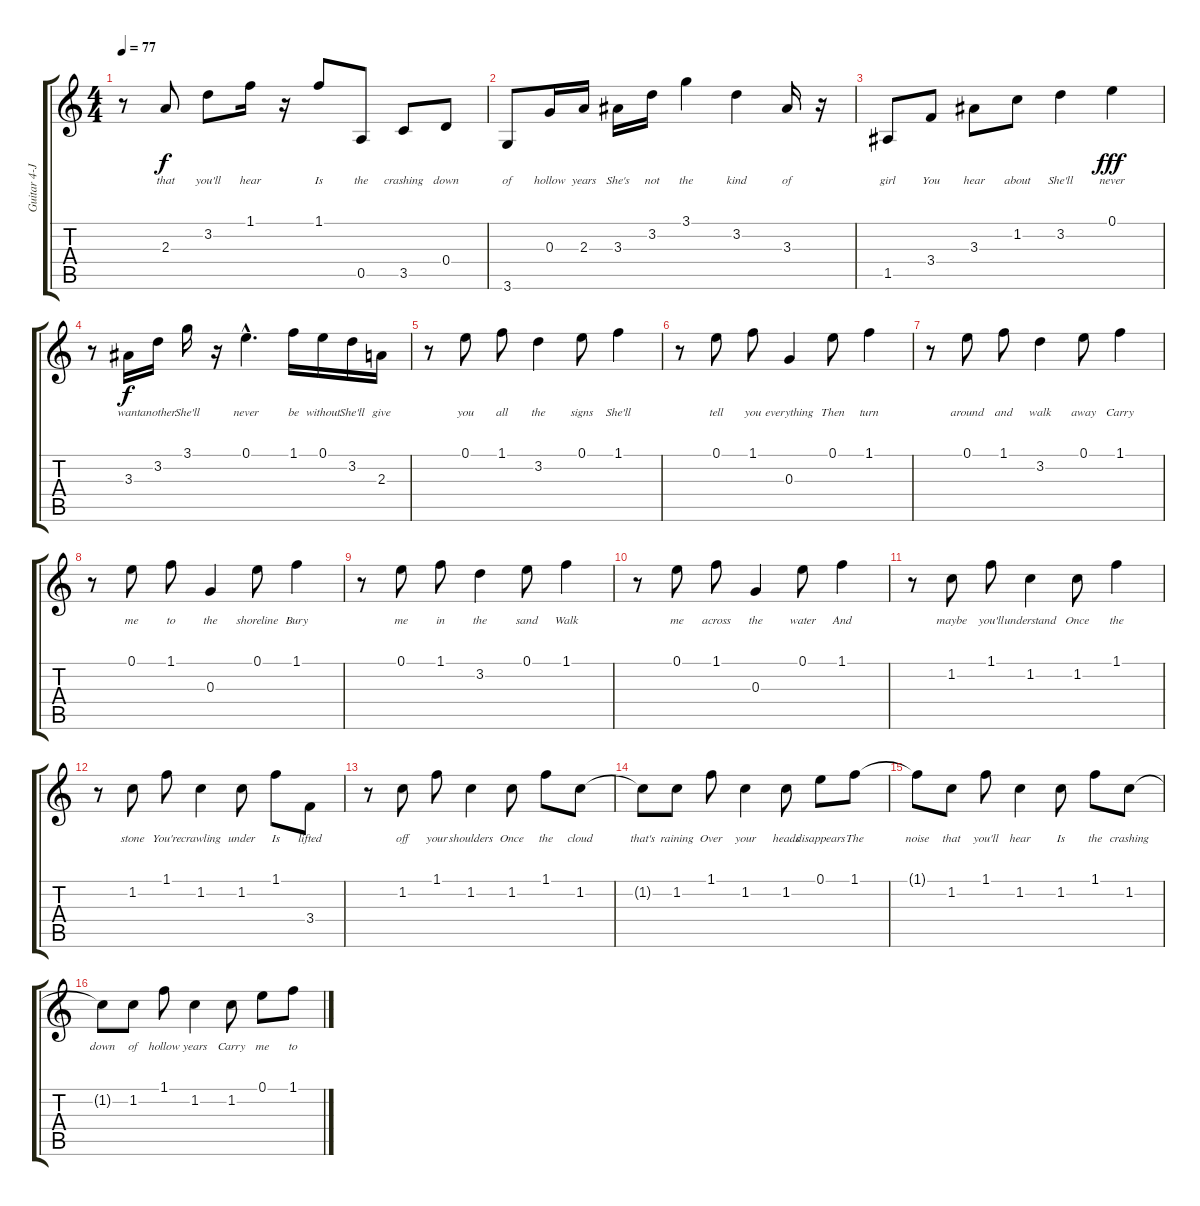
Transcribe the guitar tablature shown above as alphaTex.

\track ("Guitar 4-John Petrucci" "Guitar 4-J") {instrument electricguitarjazz}
\staff {score tabs}
\tuning (E4 B3 G3 D3 A2 E2) {hide}
\ts (4 4)
\tempo 77
\clef g2
\ks c
r.8{dy f} 2.3.8{lyrics (0 "that") lyrics (1 "") lyrics (2 "") lyrics (3 "") lyrics (4 "")} 3.2.8{lyrics (0 "you'll") lyrics (1 "") lyrics (2 "") lyrics (3 "") lyrics (4 "")} 1.1.16{lyrics (0 "hear") lyrics (1 "") lyrics (2 "") lyrics (3 "") lyrics (4 "")} r.16 1.1.8{lyrics (0 "Is") lyrics (1 "") lyrics (2 "") lyrics (3 "") lyrics (4 "")} 0.5.8{lyrics (0 "the") lyrics (1 "") lyrics (2 "") lyrics (3 "") lyrics (4 "")} 3.5.8{lyrics (0 "crashing") lyrics (1 "") lyrics (2 "") lyrics (3 "") lyrics (4 "")} 0.4.8{lyrics (0 "down") lyrics (1 "") lyrics (2 "") lyrics (3 "") lyrics (4 "")} |
3.6.8{lyrics (0 "of") lyrics (1 "") lyrics (2 "") lyrics (3 "") lyrics (4 "")} 0.3.16{lyrics (0 "hollow") lyrics (1 "") lyrics (2 "") lyrics (3 "") lyrics (4 "")} 2.3.16{lyrics (0 "years") lyrics (1 "") lyrics (2 "") lyrics (3 "") lyrics (4 "")} 3.3.16{lyrics (0 "She's") lyrics (1 "") lyrics (2 "") lyrics (3 "") lyrics (4 "")} 3.2.16{lyrics (0 "not") lyrics (1 "") lyrics (2 "") lyrics (3 "") lyrics (4 "")} 3.1.4{lyrics (0 "the") lyrics (1 "") lyrics (2 "") lyrics (3 "") lyrics (4 "")} 3.2.4{lyrics (0 "kind") lyrics (1 "") lyrics (2 "") lyrics (3 "") lyrics (4 "")} 3.3.16{lyrics (0 "of") lyrics (1 "") lyrics (2 "") lyrics (3 "") lyrics (4 "")} r.16 |
1.5.8{lyrics (0 "girl") lyrics (1 "") lyrics (2 "") lyrics (3 "") lyrics (4 "")} 3.4.8{lyrics (0 "You") lyrics (1 "") lyrics (2 "") lyrics (3 "") lyrics (4 "")} 3.3.8{lyrics (0 "hear") lyrics (1 "") lyrics (2 "") lyrics (3 "") lyrics (4 "")} 1.2.8{lyrics (0 "about") lyrics (1 "") lyrics (2 "") lyrics (3 "") lyrics (4 "")} 3.2.4{lyrics (0 "She'll") lyrics (1 "") lyrics (2 "") lyrics (3 "") lyrics (4 "")} 0.1.4{lyrics (0 "never") lyrics (1 "") lyrics (2 "") lyrics (3 "") lyrics (4 "") dy fff} |
r.8 3.3.16{lyrics (0 "want") lyrics (1 "") lyrics (2 "") lyrics (3 "") lyrics (4 "") dy f} 3.2.16{lyrics (0 "another") lyrics (1 "") lyrics (2 "") lyrics (3 "") lyrics (4 "")} 3.1.16{lyrics (0 "She'll") lyrics (1 "") lyrics (2 "") lyrics (3 "") lyrics (4 "")} r.16 0.1{hac}.4{d lyrics (0 "never") lyrics (1 "") lyrics (2 "") lyrics (3 "") lyrics (4 "")} 1.1.16{lyrics (0 "be") lyrics (1 "") lyrics (2 "") lyrics (3 "") lyrics (4 "")} 0.1.16{lyrics (0 "without") lyrics (1 "") lyrics (2 "") lyrics (3 "") lyrics (4 "")} 3.2.16{lyrics (0 "She'll") lyrics (1 "") lyrics (2 "") lyrics (3 "") lyrics (4 "")} 2.3.16{lyrics (0 "give") lyrics (1 "") lyrics (2 "") lyrics (3 "") lyrics (4 "")} |
r.8 0.1.8{lyrics (0 "you") lyrics (1 "") lyrics (2 "") lyrics (3 "") lyrics (4 "")} 1.1.8{lyrics (0 "all") lyrics (1 "") lyrics (2 "") lyrics (3 "") lyrics (4 "")} 3.2.4{lyrics (0 "the") lyrics (1 "") lyrics (2 "") lyrics (3 "") lyrics (4 "")} 0.1.8{lyrics (0 "signs") lyrics (1 "") lyrics (2 "") lyrics (3 "") lyrics (4 "")} 1.1.4{lyrics (0 "She'll") lyrics (1 "") lyrics (2 "") lyrics (3 "") lyrics (4 "")} |
r.8 0.1.8{lyrics (0 "tell") lyrics (1 "") lyrics (2 "") lyrics (3 "") lyrics (4 "")} 1.1.8{lyrics (0 "you") lyrics (1 "") lyrics (2 "") lyrics (3 "") lyrics (4 "")} 0.3.4{lyrics (0 "everything") lyrics (1 "") lyrics (2 "") lyrics (3 "") lyrics (4 "")} 0.1.8{lyrics (0 "Then") lyrics (1 "") lyrics (2 "") lyrics (3 "") lyrics (4 "")} 1.1.4{lyrics (0 "turn") lyrics (1 "") lyrics (2 "") lyrics (3 "") lyrics (4 "")} |
r.8 0.1.8{lyrics (0 "around") lyrics (1 "") lyrics (2 "") lyrics (3 "") lyrics (4 "")} 1.1.8{lyrics (0 "and") lyrics (1 "") lyrics (2 "") lyrics (3 "") lyrics (4 "")} 3.2.4{lyrics (0 "walk") lyrics (1 "") lyrics (2 "") lyrics (3 "") lyrics (4 "")} 0.1.8{lyrics (0 "away") lyrics (1 "") lyrics (2 "") lyrics (3 "") lyrics (4 "")} 1.1.4{lyrics (0 "Carry") lyrics (1 "") lyrics (2 "") lyrics (3 "") lyrics (4 "")} |
r.8 0.1.8{lyrics (0 "me") lyrics (1 "") lyrics (2 "") lyrics (3 "") lyrics (4 "")} 1.1.8{lyrics (0 "to") lyrics (1 "") lyrics (2 "") lyrics (3 "") lyrics (4 "")} 0.3.4{lyrics (0 "the") lyrics (1 "") lyrics (2 "") lyrics (3 "") lyrics (4 "")} 0.1.8{lyrics (0 "shoreline") lyrics (1 "") lyrics (2 "") lyrics (3 "") lyrics (4 "")} 1.1.4{lyrics (0 "Bury") lyrics (1 "") lyrics (2 "") lyrics (3 "") lyrics (4 "")} |
r.8 0.1.8{lyrics (0 "me") lyrics (1 "") lyrics (2 "") lyrics (3 "") lyrics (4 "")} 1.1.8{lyrics (0 "in") lyrics (1 "") lyrics (2 "") lyrics (3 "") lyrics (4 "")} 3.2.4{lyrics (0 "the") lyrics (1 "") lyrics (2 "") lyrics (3 "") lyrics (4 "")} 0.1.8{lyrics (0 "sand") lyrics (1 "") lyrics (2 "") lyrics (3 "") lyrics (4 "")} 1.1.4{lyrics (0 "Walk") lyrics (1 "") lyrics (2 "") lyrics (3 "") lyrics (4 "")} |
r.8 0.1.8{lyrics (0 "me") lyrics (1 "") lyrics (2 "") lyrics (3 "") lyrics (4 "")} 1.1.8{lyrics (0 "across") lyrics (1 "") lyrics (2 "") lyrics (3 "") lyrics (4 "")} 0.3.4{lyrics (0 "the") lyrics (1 "") lyrics (2 "") lyrics (3 "") lyrics (4 "")} 0.1.8{lyrics (0 "water") lyrics (1 "") lyrics (2 "") lyrics (3 "") lyrics (4 "")} 1.1.4{lyrics (0 "And") lyrics (1 "") lyrics (2 "") lyrics (3 "") lyrics (4 "")} |
r.8 1.2.8{lyrics (0 "maybe") lyrics (1 "") lyrics (2 "") lyrics (3 "") lyrics (4 "")} 1.1.8{lyrics (0 "you'll") lyrics (1 "") lyrics (2 "") lyrics (3 "") lyrics (4 "")} 1.2.4{lyrics (0 "understand") lyrics (1 "") lyrics (2 "") lyrics (3 "") lyrics (4 "")} 1.2.8{lyrics (0 "Once") lyrics (1 "") lyrics (2 "") lyrics (3 "") lyrics (4 "")} 1.1.4{lyrics (0 "the") lyrics (1 "") lyrics (2 "") lyrics (3 "") lyrics (4 "")} |
r.8 1.2.8{lyrics (0 "stone") lyrics (1 "") lyrics (2 "") lyrics (3 "") lyrics (4 "")} 1.1.8{lyrics (0 "You're") lyrics (1 "") lyrics (2 "") lyrics (3 "") lyrics (4 "")} 1.2.4{lyrics (0 "crawling") lyrics (1 "") lyrics (2 "") lyrics (3 "") lyrics (4 "")} 1.2.8{lyrics (0 "under") lyrics (1 "") lyrics (2 "") lyrics (3 "") lyrics (4 "")} 1.1.8{lyrics (0 "Is") lyrics (1 "") lyrics (2 "") lyrics (3 "") lyrics (4 "")} 3.4.8{lyrics (0 "lifted") lyrics (1 "") lyrics (2 "") lyrics (3 "") lyrics (4 "")} |
r.8 1.2.8{lyrics (0 "off") lyrics (1 "") lyrics (2 "") lyrics (3 "") lyrics (4 "")} 1.1.8{lyrics (0 "your") lyrics (1 "") lyrics (2 "") lyrics (3 "") lyrics (4 "")} 1.2.4{lyrics (0 "shoulders") lyrics (1 "") lyrics (2 "") lyrics (3 "") lyrics (4 "")} 1.2.8{lyrics (0 "Once") lyrics (1 "") lyrics (2 "") lyrics (3 "") lyrics (4 "")} 1.1.8{lyrics (0 "the") lyrics (1 "") lyrics (2 "") lyrics (3 "") lyrics (4 "")} 1.2.8{lyrics (0 "cloud") lyrics (1 "") lyrics (2 "") lyrics (3 "") lyrics (4 "")} |
1.2{t}.8{lyrics (0 "that's") lyrics (1 "") lyrics (2 "") lyrics (3 "") lyrics (4 "")} 1.2.8{lyrics (0 "raining") lyrics (1 "") lyrics (2 "") lyrics (3 "") lyrics (4 "")} 1.1.8{lyrics (0 "Over") lyrics (1 "") lyrics (2 "") lyrics (3 "") lyrics (4 "")} 1.2.4{lyrics (0 "your") lyrics (1 "") lyrics (2 "") lyrics (3 "") lyrics (4 "")} 1.2.8{lyrics (0 "heads") lyrics (1 "") lyrics (2 "") lyrics (3 "") lyrics (4 "")} 0.1.8{lyrics (0 "disappears") lyrics (1 "") lyrics (2 "") lyrics (3 "") lyrics (4 "")} 1.1.8{lyrics (0 "The") lyrics (1 "") lyrics (2 "") lyrics (3 "") lyrics (4 "")} |
1.1{t}.8{lyrics (0 "noise") lyrics (1 "") lyrics (2 "") lyrics (3 "") lyrics (4 "")} 1.2.8{lyrics (0 "that") lyrics (1 "") lyrics (2 "") lyrics (3 "") lyrics (4 "")} 1.1.8{lyrics (0 "you'll") lyrics (1 "") lyrics (2 "") lyrics (3 "") lyrics (4 "")} 1.2.4{lyrics (0 "hear") lyrics (1 "") lyrics (2 "") lyrics (3 "") lyrics (4 "")} 1.2.8{lyrics (0 "Is") lyrics (1 "") lyrics (2 "") lyrics (3 "") lyrics (4 "")} 1.1.8{lyrics (0 "the") lyrics (1 "") lyrics (2 "") lyrics (3 "") lyrics (4 "")} 1.2.8{lyrics (0 "crashing") lyrics (1 "") lyrics (2 "") lyrics (3 "") lyrics (4 "")} |
1.2{t}.8{lyrics (0 "down") lyrics (1 "") lyrics (2 "") lyrics (3 "") lyrics (4 "")} 1.2.8{lyrics (0 "of") lyrics (1 "") lyrics (2 "") lyrics (3 "") lyrics (4 "")} 1.1.8{lyrics (0 "hollow") lyrics (1 "") lyrics (2 "") lyrics (3 "") lyrics (4 "")} 1.2.4{lyrics (0 "years") lyrics (1 "") lyrics (2 "") lyrics (3 "") lyrics (4 "")} 1.2.8{lyrics (0 "Carry") lyrics (1 "") lyrics (2 "") lyrics (3 "") lyrics (4 "")} 0.1.8{lyrics (0 "me") lyrics (1 "") lyrics (2 "") lyrics (3 "") lyrics (4 "")} 1.1.8{lyrics (0 "to") lyrics (1 "") lyrics (2 "") lyrics (3 "") lyrics (4 "")}
